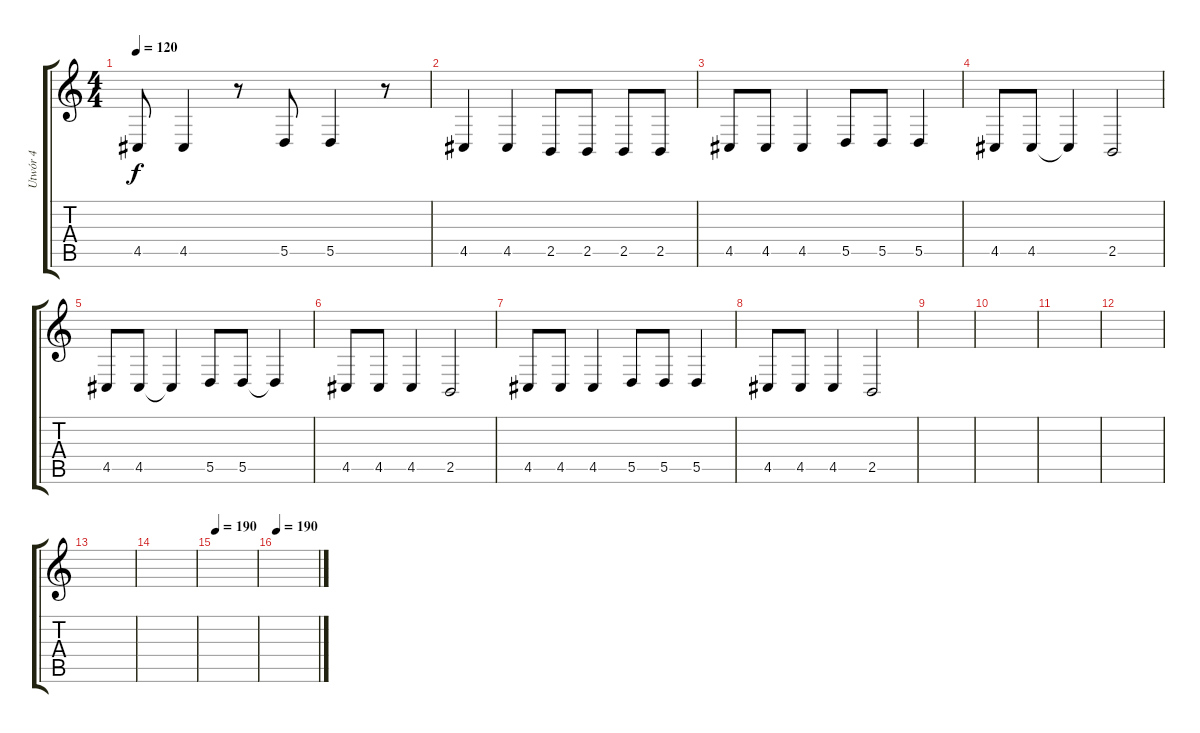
\track ("Utwór 4" "Utwór 4") {instrument trumpet}
\staff {score tabs}
\tuning (E4 B3 G3 D3 A2 E2) {hide}
\ts (4 4)
\tempo 120
\clef g2
\ks c
4.5.8{dy f} 4.5.4 r.8 5.5.8 5.5.4 r.8 |
4.5.4 4.5.4 2.5.8 2.5.8 2.5.8 2.5.8 |
4.5.8 4.5.8 4.5.4 5.5.8 5.5.8 5.5.4 |
4.5.8 4.5.8 4.5{t}.4 2.5.2 |
4.5.8 4.5.8 4.5{t}.4 5.5.8 5.5.8 5.5{t}.4 |
4.5.8 4.5.8 4.5.4 2.5.2 |
4.5.8 4.5.8 4.5.4 5.5.8 5.5.8 5.5.4 |
4.5.8 4.5.8 4.5.4 2.5.2 |
|
|
|
|
|
|
\tempo 190
|
\tempo 190
